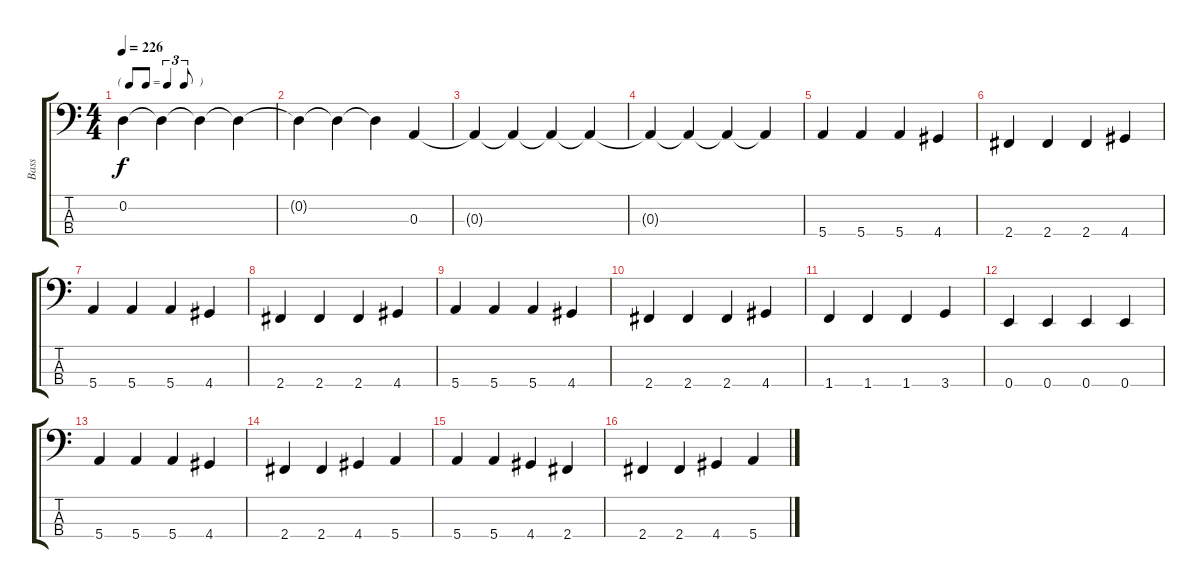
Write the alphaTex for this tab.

\track ("Bass" "Bass") {instrument electricbasspick}
\staff {score tabs}
\tuning (G2 D2 A1 E1) {hide}
\ts (4 4)
\tf triplet8th
\tempo 226
\clef f4
\ks c
0.2{t}.4{dy f} 0.2{t}.4 0.2{t}.4 0.2{t}.4 |
0.2{t}.4 0.2{t}.4 0.2{t}.4 0.3.4 |
0.3{t}.4 0.3{t}.4 0.3{t}.4 0.3{t}.4 |
0.3{t}.4 0.3{t}.4 0.3{t}.4 0.3{t}.4 |
5.4.4 5.4.4 5.4.4 4.4.4 |
2.4.4 2.4.4 2.4.4 4.4.4 |
5.4.4 5.4.4 5.4.4 4.4.4 |
2.4.4 2.4.4 2.4.4 4.4.4 |
5.4.4 5.4.4 5.4.4 4.4.4 |
2.4.4 2.4.4 2.4.4 4.4.4 |
1.4.4 1.4.4 1.4.4 3.4.4 |
0.4.4 0.4.4 0.4.4 0.4.4 |
5.4.4 5.4.4 5.4.4 4.4.4 |
2.4.4 2.4.4 4.4.4 5.4.4 |
5.4.4 5.4.4 4.4.4 2.4.4 |
2.4.4 2.4.4 4.4.4 5.4.4
